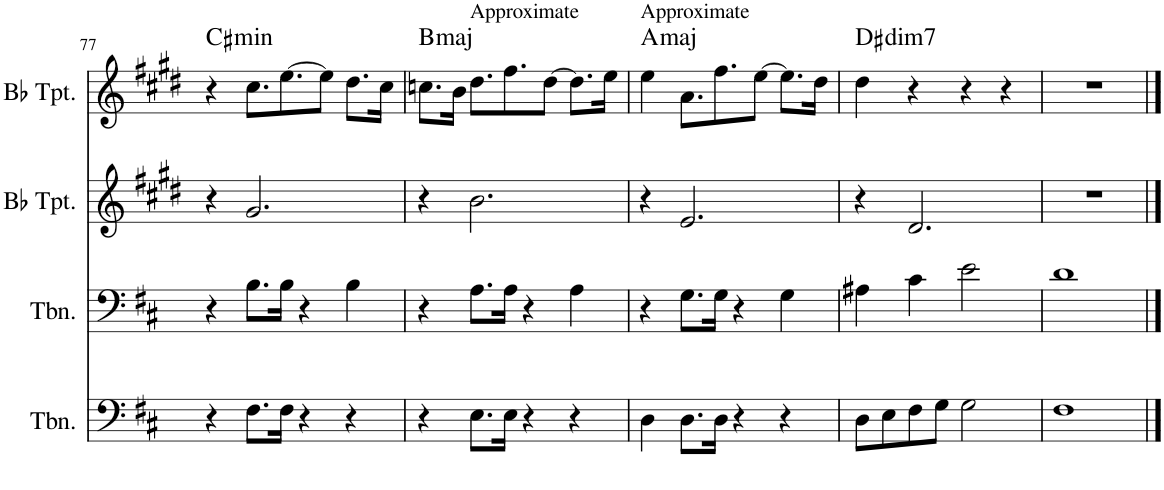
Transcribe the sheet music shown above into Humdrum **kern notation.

**kern	**kern	**kern	**kern	**harte
*part4	*part3	*part2	*part1	*part1
*staff4	*staff3	*staff2	*staff1	*
*I"Trombone	*I"Trombone	*I"Bb Trumpet	*I"Bb Trumpet	*
*I'Tbn.	*I'Tbn.	*I'Bb Tpt.	*I'Bb Tpt.	*
!!LO:PB:g=z
*clefF4	*clefF4	*clefG2	*clefG2	*
*	*	*Trd1c2	*Trd1c2	*
*k[f#c#]	*k[f#c#]	*k[f#c#g#d#]	*k[f#c#g#d#]	*
*M4/4	*M4/4	*M4/4	*M4/4	*
=77	=77	=77	=77	=77
!	!	!	!	!LO:H:kt=min
4r	4r	4r	4r	C#:min
8.F#\L	8.B\L	2.g#/	8.cc#\L	.
16F#\Jk	16B\Jk	.	[8.ee\	.
4r	4r	.	.	.
.	.	.	8ee\J]	.
4r	4B\	.	8.dd#\L	.
.	.	.	16cc#\Jk	.
=78	=78	=78	=78	=78
!	!	!	!	!LO:H:kt=maj
4r	4r	4r	8.ccn\L	B:maj
.	.	.	16b\Jk	.
!	!	!	!LO:TX:a:t=Approximate	!
8.E\L	8.A\L	2.b\	8.dd#\L	.
16E\Jk	16A\Jk	.	8.ff#\	.
4r	4r	.	.	.
.	.	.	[8dd#\J	.
4r	4A\	.	8.dd#\L]	.
.	.	.	16ee\Jk	.
=79	=79	=79	=79	=79
!	!	!	!LO:TX:a:t=Approximate	!LO:H:kt=maj
4D\	4r	4r	4ee\	A:maj
8.D\L	8.G\L	2.e/	8.a\L	.
16D\Jk	16G\Jk	.	8.ff#\	.
4r	4r	.	.	.
.	.	.	[8ee\J	.
4r	4G\	.	8.ee\L]	.
.	.	.	16dd#\Jk	.
=80	=80	=80	=80	=80
!	!	!	!	!LO:H:kt=dim7
8D\L	4A#X\	4r	4dd#\	D#:dim7
8E\	.	.	.	.
8F#\	4c#\	2.d#/	4r	.
8G\J	.	.	.	.
2G\	2e\	.	4r	.
.	.	.	4r	.
=81	=81	=81	=81	=81
1F#	1d	1r	1r	.
==	==	==	==	==
*-	*-	*-	*-	*-
